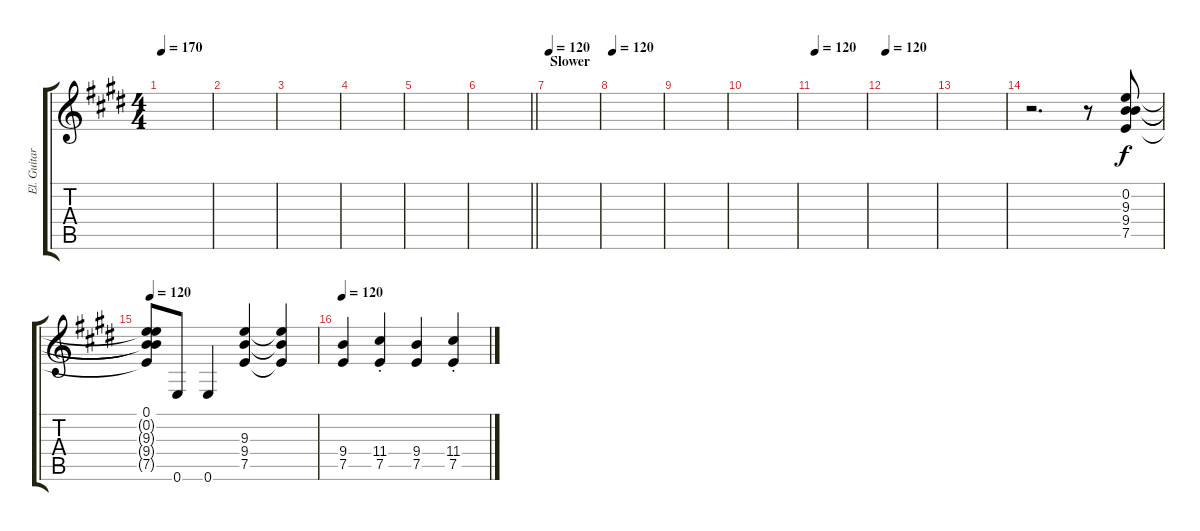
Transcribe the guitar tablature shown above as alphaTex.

\track ("El. Guitar" "El. Guitar") {instrument electricguitarclean}
\staff {score tabs}
\tuning (E4 B3 G3 D3 A2 E2) {hide}
\ts (4 4)
\tempo 170
\clef g2
\ks e
|
|
|
|
|
\barLineRight lightlight
|
\section ("" "Slower")
\tempo 120
|
\tempo 120
|
|
|
\tempo 120
|
\tempo 120
|
|
r.2{d} r.8 (0.2 9.3 9.4 7.5).8 |
\tempo 120
(0.1 0.2{t} 9.3{t} 9.4{t} 7.5{t}).8 0.6.8 0.6.4 (9.3 9.4 7.5).4 (9.3{t} 9.4{t} 7.5{t}).4 |
\tempo 120
(9.4 7.5).4 (11.4{st} 7.5).4 (9.4 7.5).4 (11.4{st} 7.5).4
